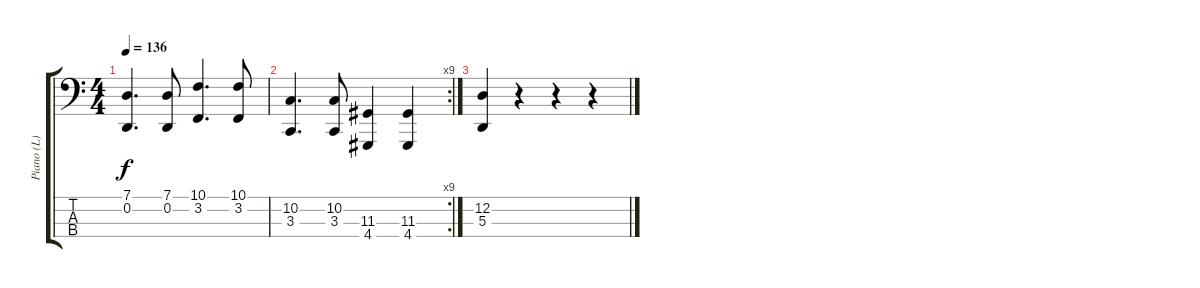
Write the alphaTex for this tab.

\track ("Piano (L)" "Piano (L)") {instrument brightacousticpiano}
\staff {score tabs}
\tuning (G2 D2 A1 E1) {hide}
\ts (4 4)
\tempo 136
\clef f4
\ks c
(7.1 0.2).4{d dy f} (7.1 0.2).8 (10.1 3.2).4{d} (10.1 3.2).8 |
\rc 9
(10.2 3.3).4{d} (10.2 3.3).8 (11.3 4.4).4 (11.3 4.4).4 |
(12.2 5.3).4 r.4 r.4 r.4
